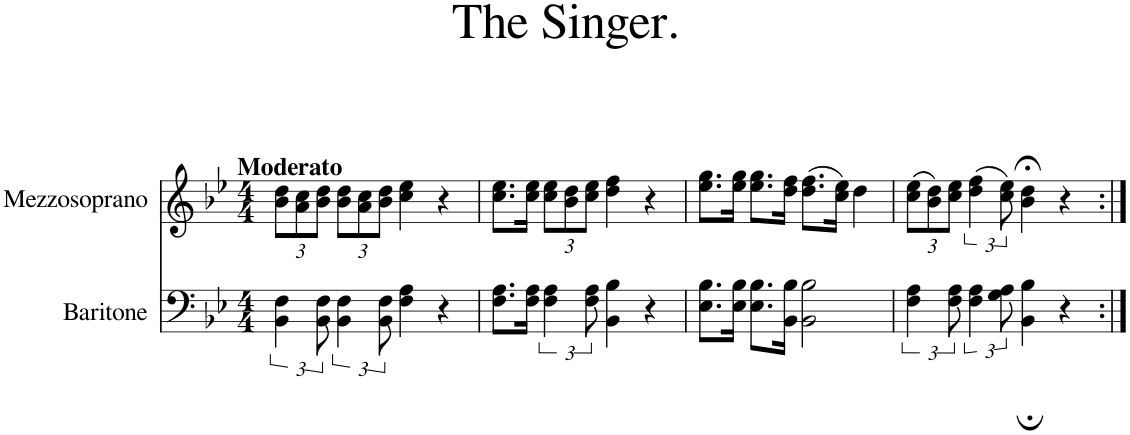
**kern	**kern
*part2	*part1
*staff2	*staff1
*I"Baritone	*I"Mezzosoprano
*I'Bar.	*I'Mzs.
*clefF4	*clefG2
*k[b-e-]	*k[b-e-]
*M4/4	*M4/4
*	*Xbrackettup
=1	=1
!	!LO:TX:a:B:t=Moderato
6BB-\ 6F\	12b-\ 12dd\L
.	12a\ 12cc\
12BB-\ 12F\	12b-\ 12dd\J
6BB-\ 6F\	12b-\ 12dd\L
.	12a\ 12cc\
12BB-\ 12F\	12b-\ 12dd\J
4F\ 4A\	4cc\ 4ee-\
4r	4r
=2	=2
8.F\ 8.A\L	8.cc\ 8.ee-\L
16F\ 16A\Jk	16cc\ 16ee-\Jk
6F\ 6A\	12cc\ 12ee-\L
.	12b-\ 12dd\
12F\ 12A\	12cc\ 12ee-\J
4BB-\ 4B-\	4dd\ 4ff\
4r	4r
=3	=3
8.E-\ 8.B-\L	8.ee-\ 8.gg\L
16E-\ 16B-\Jk	16ee-\ 16gg\Jk
8.E-\ 8.B-\L	8.ee-\ 8.gg\L
16BB-\ 16B-\Jk	16dd\ 16ff\Jk
2BB-\ 2B-\	(8.dd\ 8.ff\L
.	16cc\ 16ee-\Jk)
.	4dd\
=4	=4
6F\ 6A\	(12cc\ 12ee-\L
.	12b-\ 12dd\)
12F\ 12A\	12cc\ 12ee-\J
*	*brackettup
6F\ 6A\	(6dd\ 6ff\
12G\ 12A\	12cc\ 12ee-\)
4BB-\; 4B-\;	4b-\;< 4dd\;<
4r	4r
=:|!	=:|!
*-	*-
